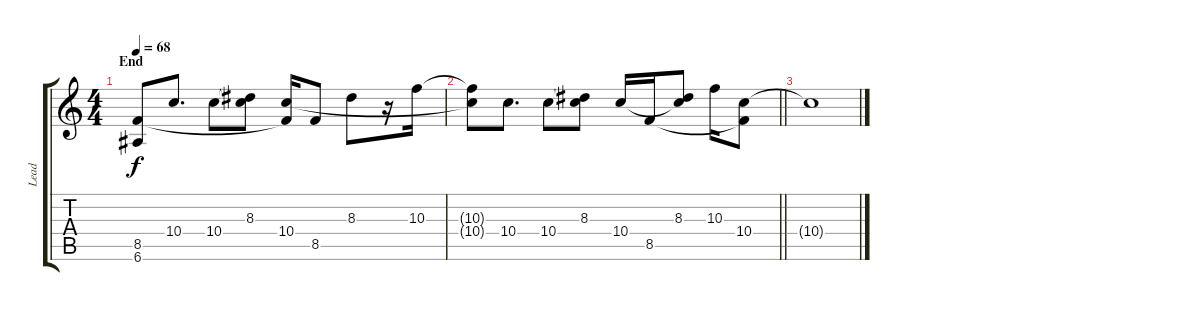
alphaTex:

\track ("Lead" "Lead") {instrument overdrivenguitar}
\staff {score tabs}
\tuning (E4 B3 G3 D3 A2 E2) {hide}
\ts (4 4)
\section ("" "End")
\tempo 68
\clef g2
\ks c
(8.5 6.6).8{dy f} 10.4.8{d} 10.4.8 (8.3 10.4{t}).8 (10.4 8.5{t}).16 8.5.8 8.3.8 r.16 10.3.16 |
\barLineRight lightlight
(10.3{t} 10.4{t}).8 10.4.8{d} 10.4.8 (8.3 10.4{t}).8 10.4.16 8.5.16 (8.3 10.4{t}).8 10.3.16 (10.4 8.5{t}).8 |
10.4{t}.1
